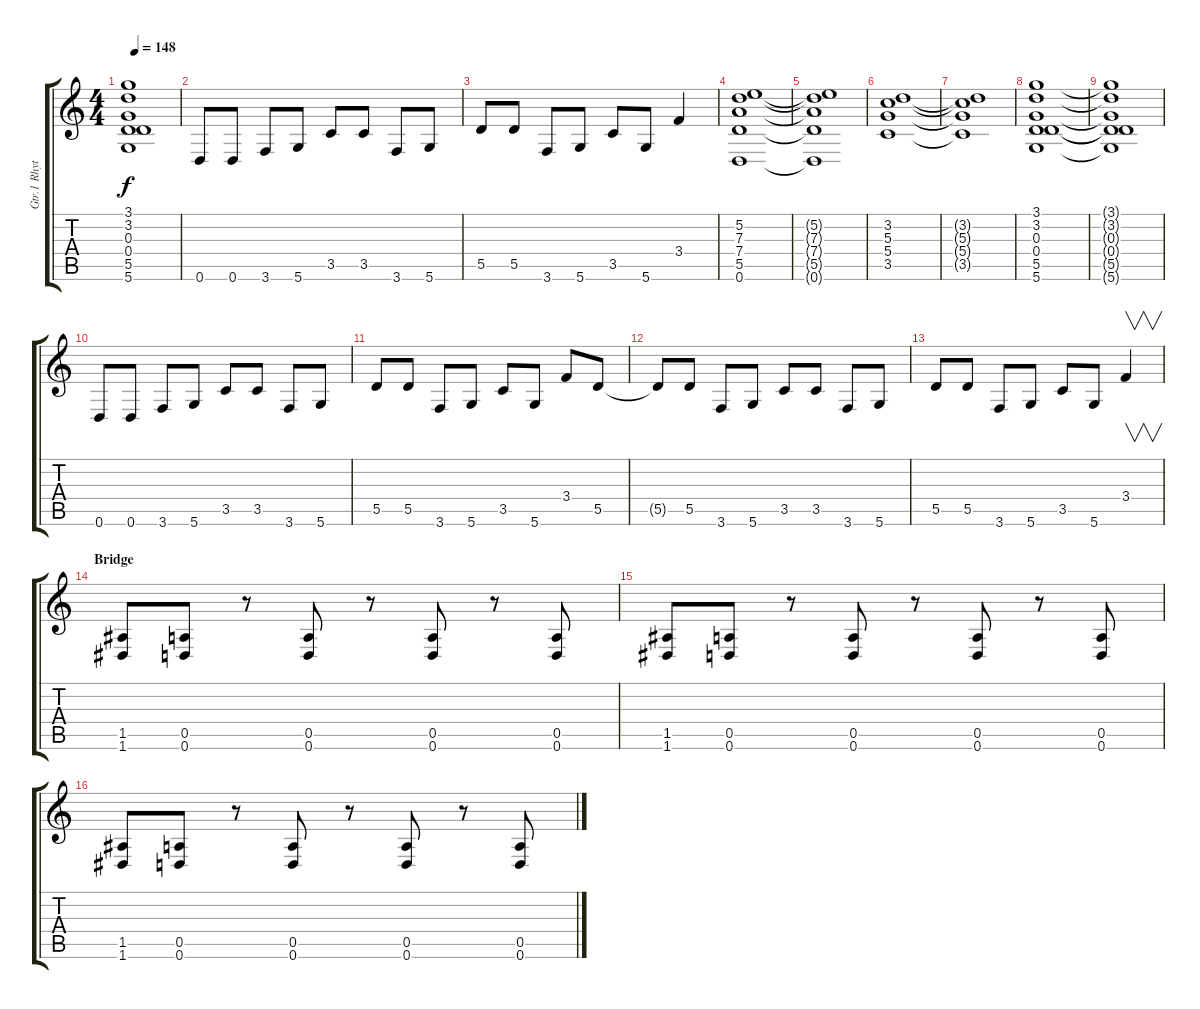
\track ("Gtr.1 Rhytm" "Gtr.1 Rhyt") {instrument overdrivenguitar}
\staff {score tabs}
\tuning (E4 B3 G3 D3 A2 D2) {hide}
\ts (4 4)
\tempo 148
\clef g2
\ks c
(3.1{t} 3.2{t} 0.3{t} 0.4{t} 5.5{t} 5.6{t}).1{dy f} |
0.6.8 0.6.8 3.6.8 5.6.8 3.5.8 3.5.8 3.6.8 5.6.8 |
5.5.8 5.5.8 3.6.8 5.6.8 3.5.8 5.6.8 3.4.4 |
(5.2 7.3 7.4 5.5 0.6).1 |
(5.2{t} 7.3{t} 7.4{t} 5.5{t} 0.6{t}).1 |
(3.2 5.3 5.4 3.5).1 |
(3.2{t} 5.3{t} 5.4{t} 3.5{t}).1 |
(3.1 3.2 0.3 0.4 5.5 5.6).1 |
(3.1{t} 3.2{t} 0.3{t} 0.4{t} 5.5{t} 5.6{t}).1 |
0.6.8 0.6.8 3.6.8 5.6.8 3.5.8 3.5.8 3.6.8 5.6.8 |
5.5.8 5.5.8 3.6.8 5.6.8 3.5.8 5.6.8 3.4.8 5.5.8 |
5.5{t}.8 5.5.8 3.6.8 5.6.8 3.5.8 3.5.8 3.6.8 5.6.8 |
5.5.8 5.5.8 3.6.8 5.6.8 3.5.8 5.6.8 3.4.4{v} |
\section ("" "Bridge")
(1.5 1.6).8 (0.5 0.6).8 r.8 (0.5 0.6).8 r.8 (0.5 0.6).8 r.8 (0.5 0.6).8 |
(1.5 1.6).8 (0.5 0.6).8 r.8 (0.5 0.6).8 r.8 (0.5 0.6).8 r.8 (0.5 0.6).8 |
(1.5 1.6).8 (0.5 0.6).8 r.8 (0.5 0.6).8 r.8 (0.5 0.6).8 r.8 (0.5 0.6).8
